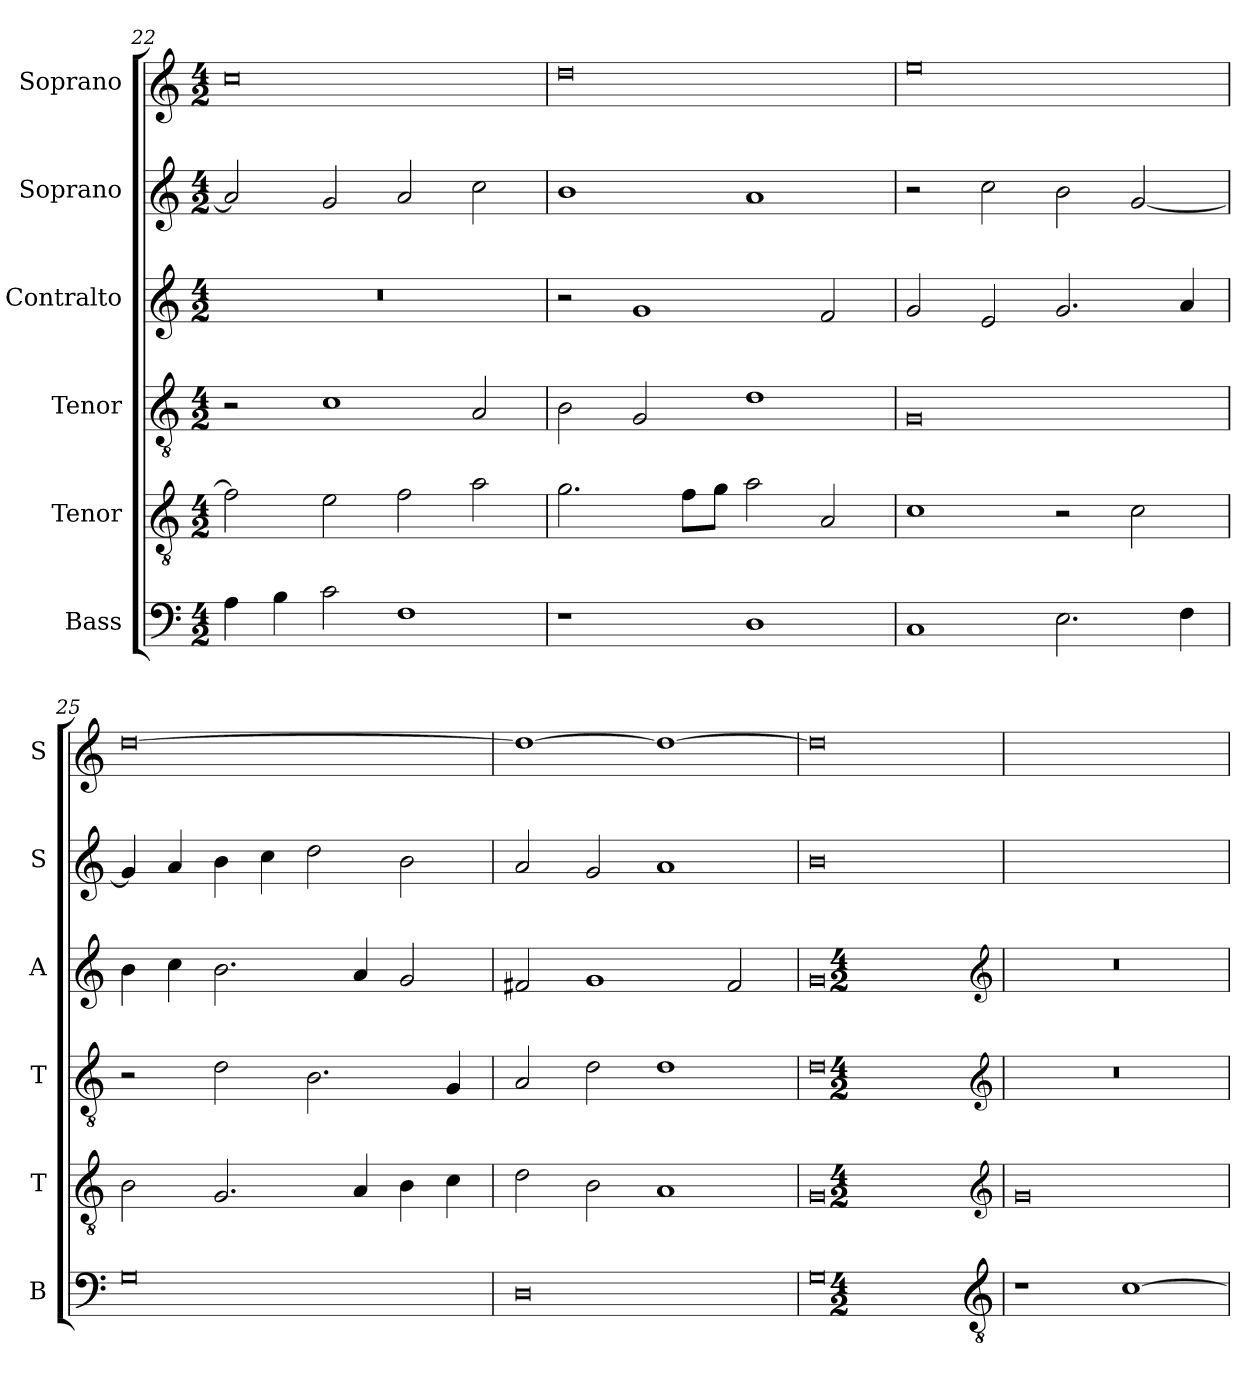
**kern	**kern	**kern	**kern	**kern	**kern
*part6	*part5	*part4	*part3	*part2	*part1
*staff6	*staff5	*staff4	*staff3	*staff2	*staff1
*I"Bass	*I"Tenor	*I"Tenor	*I"Contralto	*I"Soprano	*I"Soprano
*I'B	*I'T	*I'T	*I'A	*I'S	*I'S
*clefF4	*clefGv2	*clefGv2	*clefG2	*clefG2	*clefG2
*k[]	*k[]	*k[]	*k[]	*k[]	*k[]
*G:mix	*G:mix	*G:mix	*G:mix	*G:mix	*G:mix
*M4/2	*M4/2	*M4/2	*M4/2	*M4/2	*M4/2
=22	=22	=22	=22	=22	=22
4A	2f]	2r	0r	2a]	0cc
4B	.	.	.	.	.
2c	2e	1c	.	2g	.
1F	2f	.	.	2a	.
.	2a	2A	.	2cc	.
=23	=23	=23	=23	=23	=23
1r	2.g	2B	2r	1b	0dd
.	.	2G	1g	.	.
.	8f\L	.	.	.	.
.	8g\J	.	.	.	.
1D	2a	1d	.	1a	.
.	2A	.	2f	.	.
=24	=24	=24	=24	=24	=24
1C	1c	0G	2g	2r	0ee
.	.	.	2e	2cc	.
2.E	2r	.	2.g	2b	.
.	2c	.	.	[2g	.
4F	.	.	4a	.	.
=25	=25	=25	=25	=25	=25
0G	2B	2r	4b	4g]	[0dd
.	.	.	4cc	4a	.
.	2.G	2d	2.b	4b	.
.	.	.	.	4cc	.
.	.	2.B	.	2dd	.
.	4A	.	4a	.	.
.	4B	.	2g	2b	.
.	4c	4G	.	.	.
=26	=26	=26	=26	=26	=26
0D	2d	2A	2f#X	2a	1dd_
.	2B	2d	1g	2g	.
.	1A	1d	.	1a	1dd_
.	.	.	2f#	.	.
=27	=27	=27	=27	=27	=27
0G	0G	0d	0g	0b	0dd]
*clefGv2	*clefG2	*clefG2	*clefG2	*	*
*k[]	*k[]	*k[]	*k[]	*	*
*G:mix	*G:mix	*G:mix	*G:mix	*	*
*M4/2	*M4/2	*M4/2	*M4/2	*	*
=28	=28	=28	=28	=28	=28
1r	0g	0r	0r	0ryy	0ryy
[1c	.	.	.	.	.
=	=	=	=	=	=
*-	*-	*-	*-	*-	*-
